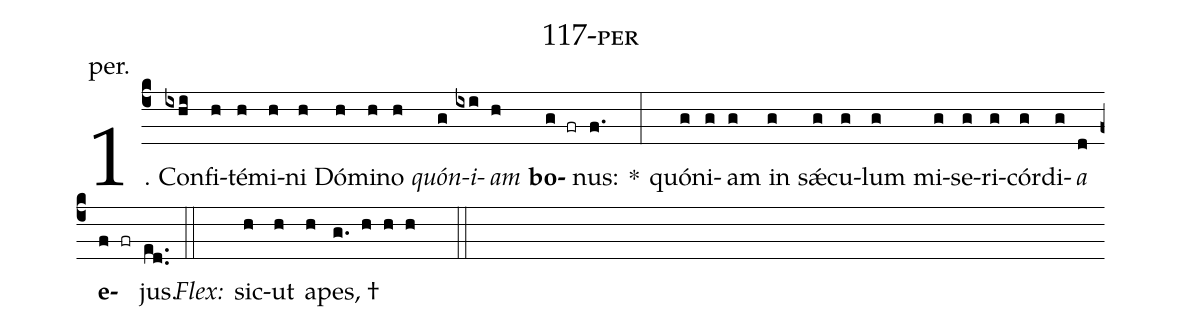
name: 117-per;
annotation: per.;
%%
(c4)1. Con(ixhi)fi(h)té(h)mi(h)ni(h) Dó(h)mi(h)no(h) <i>quón</i>(g)<i>i</i>(ixi)<i>am</i>(h) <b>bo</b>(g fr)nus:(f.) *(:) quón(g)i(g)am(g) in(g) sǽ(g)cu(g)lum(g) mi(g)se(g)ri(g)cór(g)di(g)<i>a</i>(d) <b>e</b>(f fr)jus.(ed..) (::)
<i>Flex:</i>()  sic(h)ut(h) a(h)pes, †(g. h h h  ::)
